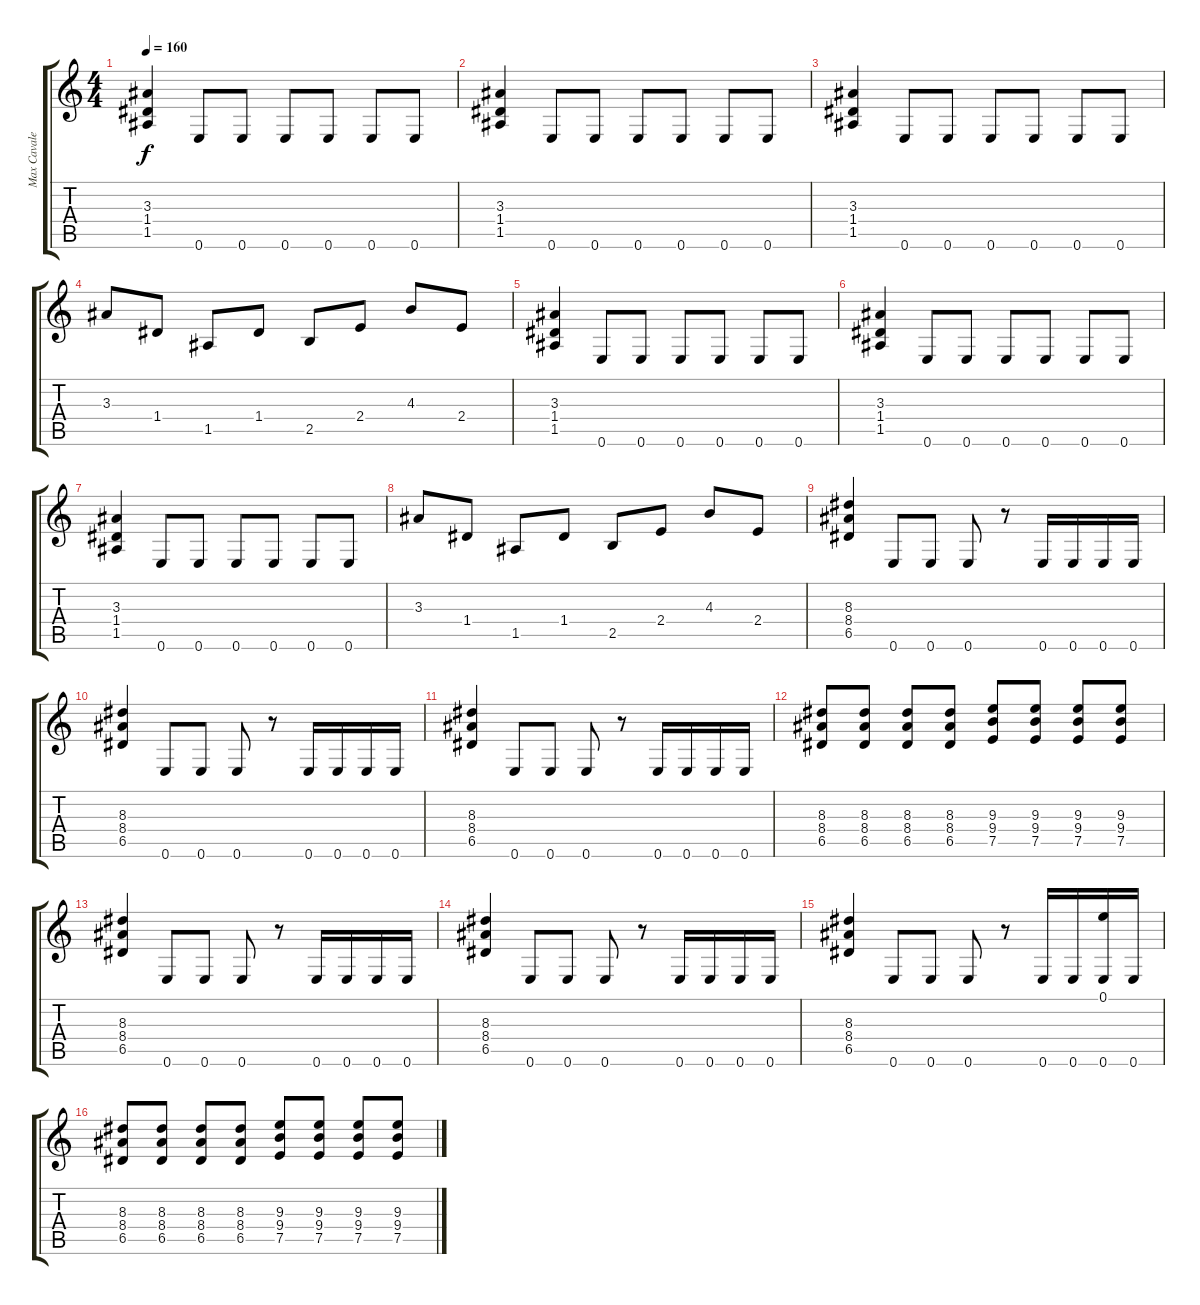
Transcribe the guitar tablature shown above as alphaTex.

\track ("Max Cavalera" "Max Cavale") {instrument distortionguitar}
\staff {score tabs}
\tuning (E4 B3 G3 D3 A2 E2) {hide}
\ts (4 4)
\tempo 160
\clef g2
\ks c
(3.3 1.4 1.5).4{dy f} 0.6.8 0.6.8 0.6.8 0.6.8 0.6.8 0.6.8 |
(3.3 1.4 1.5).4 0.6.8 0.6.8 0.6.8 0.6.8 0.6.8 0.6.8 |
(3.3 1.4 1.5).4 0.6.8 0.6.8 0.6.8 0.6.8 0.6.8 0.6.8 |
3.3.8 1.4.8 1.5.8 1.4.8 2.5.8 2.4.8 4.3.8 2.4.8 |
(3.3 1.4 1.5).4 0.6.8 0.6.8 0.6.8 0.6.8 0.6.8 0.6.8 |
(3.3 1.4 1.5).4 0.6.8 0.6.8 0.6.8 0.6.8 0.6.8 0.6.8 |
(3.3 1.4 1.5).4 0.6.8 0.6.8 0.6.8 0.6.8 0.6.8 0.6.8 |
3.3.8 1.4.8 1.5.8 1.4.8 2.5.8 2.4.8 4.3.8 2.4.8 |
(8.3 8.4 6.5).4 0.6.8 0.6.8 0.6.8 r.8 0.6.16 0.6.16 0.6.16 0.6.16 |
(8.3 8.4 6.5).4 0.6.8 0.6.8 0.6.8 r.8 0.6.16 0.6.16 0.6.16 0.6.16 |
(8.3 8.4 6.5).4 0.6.8 0.6.8 0.6.8 r.8 0.6.16 0.6.16 0.6.16 0.6.16 |
(8.3 8.4 6.5).8 (8.3 8.4 6.5).8 (8.3 8.4 6.5).8 (8.3 8.4 6.5).8 (9.3 9.4 7.5).8 (9.3 9.4 7.5).8 (9.3 9.4 7.5).8 (9.3 9.4 7.5).8 |
(8.3 8.4 6.5).4 0.6.8 0.6.8 0.6.8 r.8 0.6.16 0.6.16 0.6.16 0.6.16 |
(8.3 8.4 6.5).4 0.6.8 0.6.8 0.6.8 r.8 0.6.16 0.6.16 0.6.16 0.6.16 |
(8.3 8.4 6.5).4 0.6.8 0.6.8 0.6.8 r.8 0.6.16 0.6.16 (0.1 0.6).16 0.6.16 |
(8.3 8.4 6.5).8 (8.3 8.4 6.5).8 (8.3 8.4 6.5).8 (8.3 8.4 6.5).8 (9.3 9.4 7.5).8 (9.3 9.4 7.5).8 (9.3 9.4 7.5).8 (9.3 9.4 7.5).8
